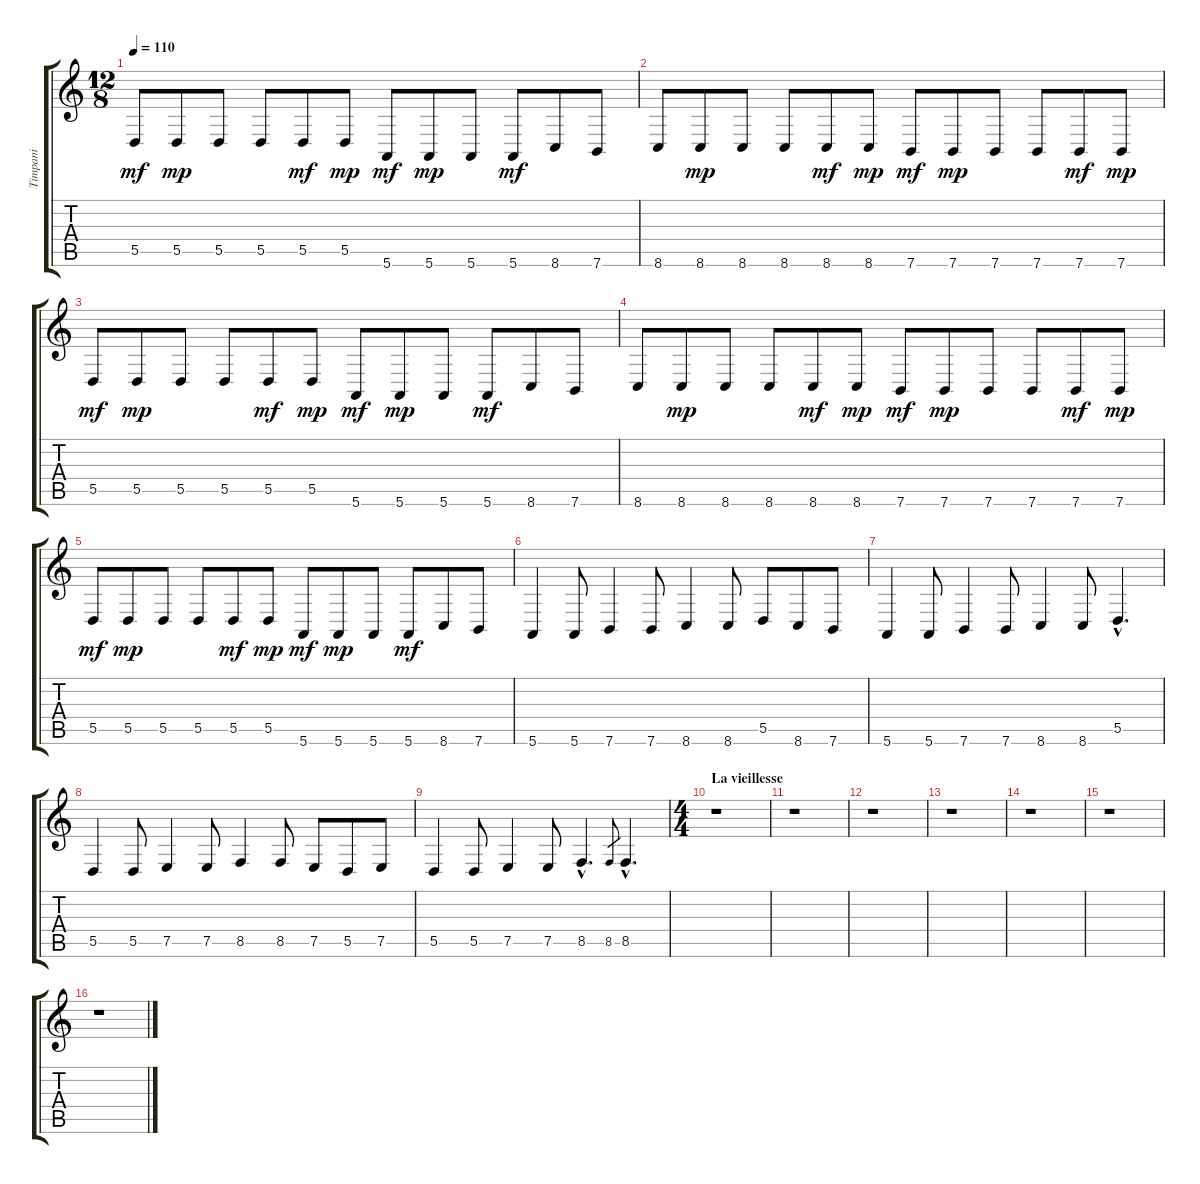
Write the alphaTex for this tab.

\track ("Timpani" "Timpani") {instrument timpani}
\staff {score tabs}
\tuning (E4 B3 G3 D3 A2 E2) {hide}
\ts (12 8)
\tempo 110
\clef g2
\ks c
5.5.8{dy mf} 5.5.8{dy mp} 5.5.8 5.5.8 5.5.8{dy mf} 5.5.8{dy mp} 5.6.8{dy mf} 5.6.8{dy mp} 5.6.8 5.6.8{dy mf} 8.6.8 7.6.8 |
8.6.8 8.6.8{dy mp} 8.6.8 8.6.8 8.6.8{dy mf} 8.6.8{dy mp} 7.6.8{dy mf} 7.6.8{dy mp} 7.6.8 7.6.8 7.6.8{dy mf} 7.6.8{dy mp} |
5.5.8{dy mf} 5.5.8{dy mp} 5.5.8 5.5.8 5.5.8{dy mf} 5.5.8{dy mp} 5.6.8{dy mf} 5.6.8{dy mp} 5.6.8 5.6.8{dy mf} 8.6.8 7.6.8 |
8.6.8 8.6.8{dy mp} 8.6.8 8.6.8 8.6.8{dy mf} 8.6.8{dy mp} 7.6.8{dy mf} 7.6.8{dy mp} 7.6.8 7.6.8 7.6.8{dy mf} 7.6.8{dy mp} |
5.5.8{dy mf} 5.5.8{dy mp} 5.5.8 5.5.8 5.5.8{dy mf} 5.5.8{dy mp} 5.6.8{dy mf} 5.6.8{dy mp} 5.6.8 5.6.8{dy mf} 8.6.8 7.6.8 |
5.6.4 5.6.8 7.6.4 7.6.8 8.6.4 8.6.8 5.5.8 8.6.8 7.6.8 |
5.6.4 5.6.8 7.6.4 7.6.8 8.6.4 8.6.8 5.5{hac}.4{d} |
5.5.4 5.5.8 7.5.4 7.5.8 8.5.4 8.5.8 7.5.8 5.5.8 7.5.8 |
5.5.4 5.5.8 7.5.4 7.5.8 8.5{hac}.4{d} 8.5.8{gr} 8.5{hac}.4{d} |
\ts (4 4)
\section ("" "La vieillesse")
r.1 |
r.1 |
r.1 |
r.1 |
r.1 |
r.1 |
r.1
